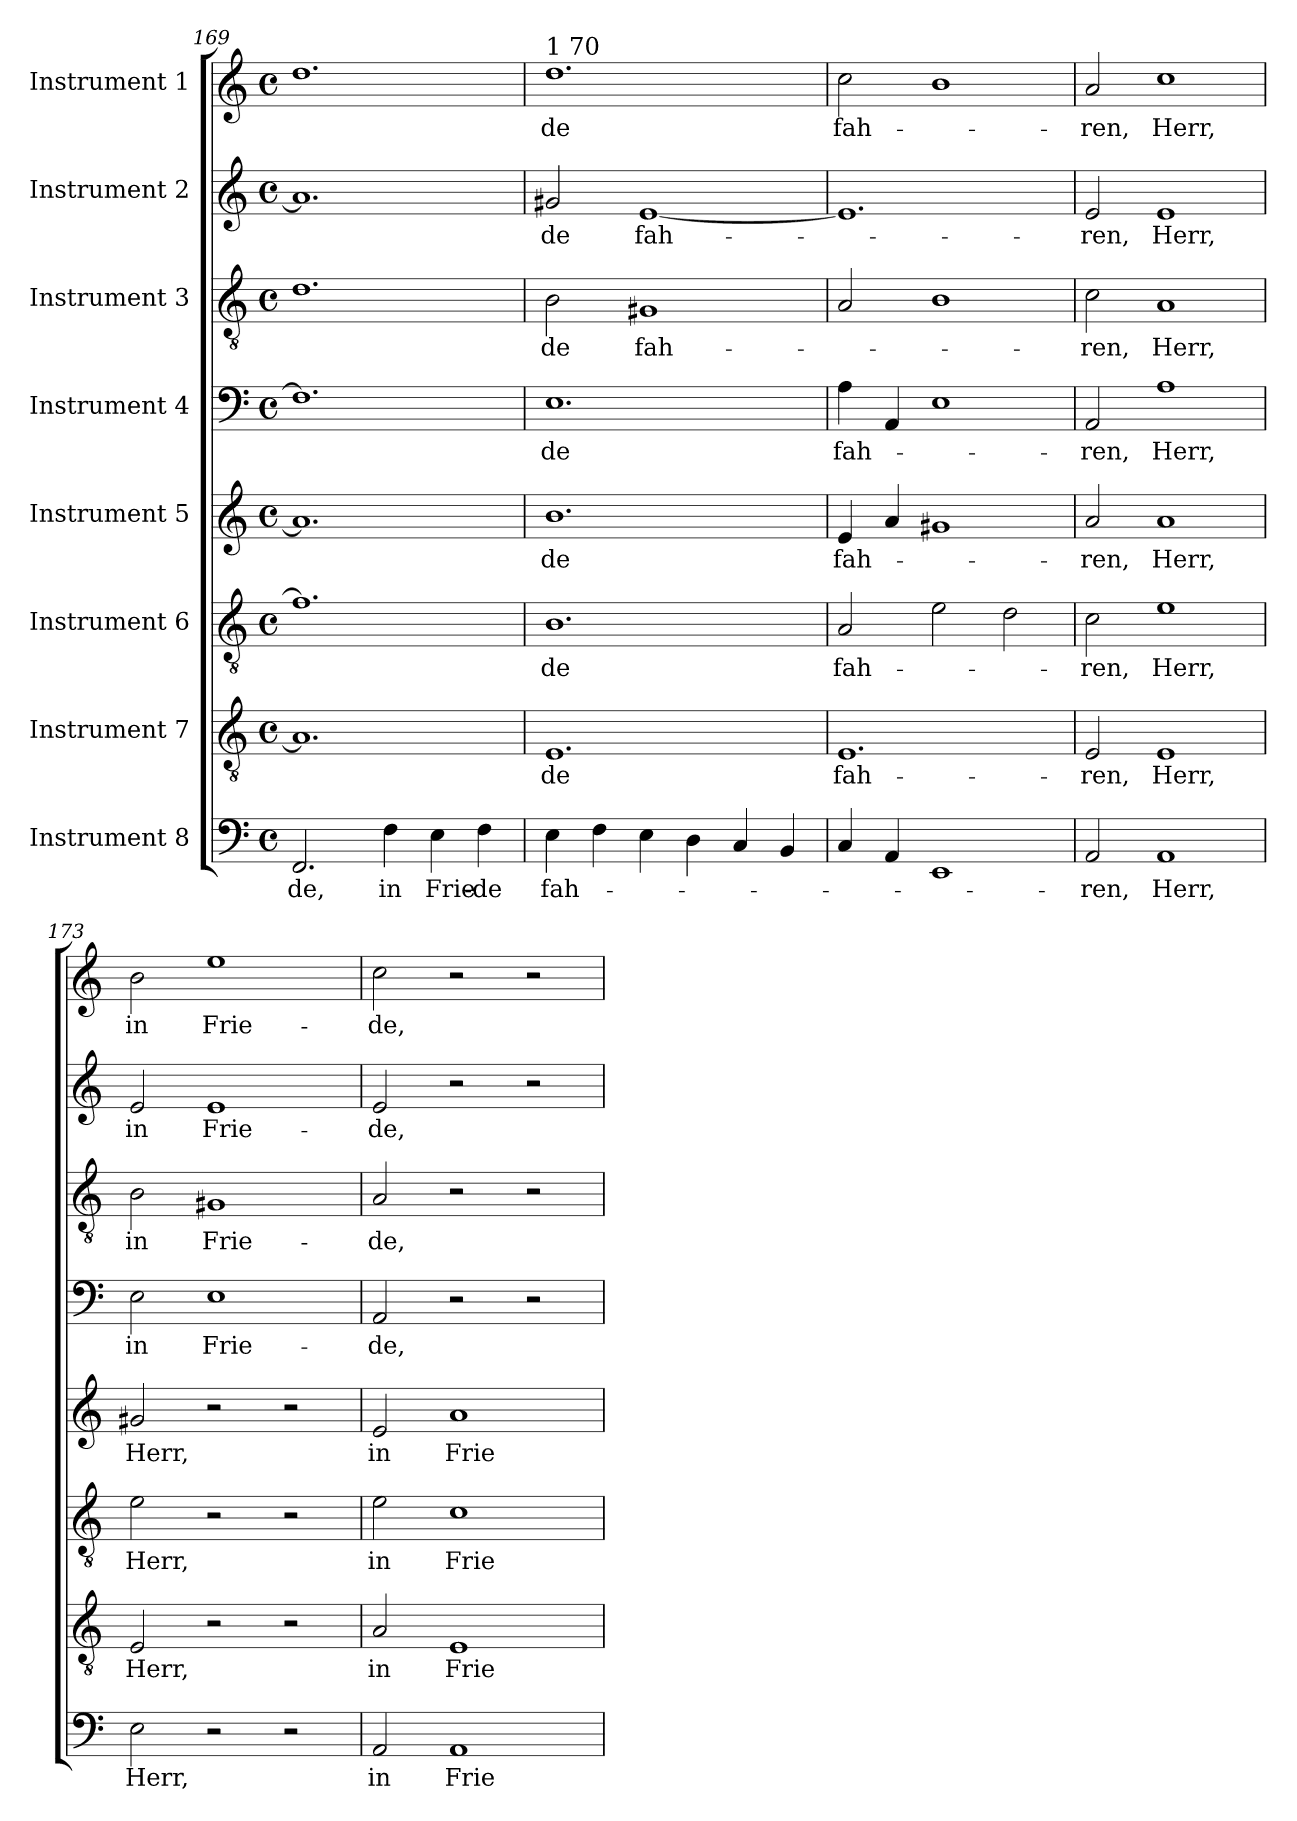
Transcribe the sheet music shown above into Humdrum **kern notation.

**kern	**text	**kern	**text	**kern	**text	**kern	**text	**kern	**text	**kern	**text	**kern	**text	**kern	**text
*part8	*part8	*part7	*part7	*part6	*part6	*part5	*part5	*part4	*part4	*part3	*part3	*part2	*part2	*part1	*part1
*staff8	*staff8	*staff7	*staff7	*staff6	*staff6	*staff5	*staff5	*staff4	*staff4	*staff3	*staff3	*staff2	*staff2	*staff1	*staff1
*I"Instrument 8	*	*I"Instrument 7	*	*I"Instrument 6	*	*I"Instrument 5	*	*I"Instrument 4	*	*I"Instrument 3	*	*I"Instrument 2	*	*I"Instrument 1	*
*clefF4	*	*clefGv2	*	*clefGv2	*	*clefG2	*	*clefF4	*	*clefGv2	*	*clefG2	*	*clefG2	*
*M4/4	*	*M4/4	*	*M4/4	*	*M4/4	*	*M4/4	*	*M4/4	*	*M4/4	*	*M4/4	*
*met(c)	*	*met(c)	*	*met(c)	*	*met(c)	*	*met(c)	*	*met(c)	*	*met(c)	*	*met(c)	*
=169	=169	=169	=169	=169	=169	=169	=169	=169	=169	=169	=169	=169	=169	=169	=169
!	!LO:LY:b:cj	!	!	!	!	!	!	!	!	!	!	!	!	!	!
2.FF/	-de,	1.A]	.	1.f]	.	1.a]	.	1.F]	.	1.d	.	1.a]	.	1.dd	.
!	!LO:LY:b:cj	!	!	!	!	!	!	!	!	!	!	!	!	!	!
4F\	in	.	.	.	.	.	.	.	.	.	.	.	.	.	.
!	!LO:LY:b:cj	!	!	!	!	!	!	!	!	!	!	!	!	!	!
4E\	Frie-	.	.	.	.	.	.	.	.	.	.	.	.	.	.
!	!LO:LY:b:rj	!	!	!	!	!	!	!	!	!	!	!	!	!	!
4F\	-de	.	.	.	.	.	.	.	.	.	.	.	.	.	.
!!LO:LB:g=z
=170	=170	=170	=170	=170	=170	=170	=170	=170	=170	=170	=170	=170	=170	=170	=170
!	!	!	!	!	!	!	!	!	!	!	!	!	!	!LO:TX:a:t=1 70	!
!	!LO:LY:b:cj	!	!LO:LY:b:cj	!	!LO:LY:b:cj	!	!LO:LY:b:cj	!	!LO:LY:b:cj	!	!LO:LY:b:cj	!	!LO:LY:b:cj	!	!LO:LY:b:cj
4E\	fah-	1.E	-de	1.B	-de	1.b	-de	1.E	-de	2B\	-de	2g#X/	-de	1.dd	-de
4F\	.	.	.	.	.	.	.	.	.	.	.	.	.	.	.
!	!	!	!	!	!	!	!	!	!	!	!LO:LY:b:cj	!	!LO:LY:b:cj	!	!
4E\	.	.	.	.	.	.	.	.	.	1G#X	fah-	[<1e	fah-	.	.
4D\	.	.	.	.	.	.	.	.	.	.	.	.	.	.	.
4C/	.	.	.	.	.	.	.	.	.	.	.	.	.	.	.
4BB/	.	.	.	.	.	.	.	.	.	.	.	.	.	.	.
=171	=171	=171	=171	=171	=171	=171	=171	=171	=171	=171	=171	=171	=171	=171	=171
!	!	!	!LO:LY:b:cj	!	!LO:LY:b:cj	!	!LO:LY:b:cj	!	!LO:LY:b:cj	!	!	!	!	!	!LO:LY:b:cj
4C/	.	1.E	fah-	2A/	fah-	4e/	fah-	4A\	fah-	2A/	.	1.e]	.	2cc\	fah-
4AA/	.	.	.	.	.	4a/	.	4AA/	.	.	.	.	.	.	.
1EE	.	.	.	2e\	.	1g#X	.	1E	.	1B	.	.	.	1b	.
.	.	.	.	2d\	.	.	.	.	.	.	.	.	.	.	.
=172	=172	=172	=172	=172	=172	=172	=172	=172	=172	=172	=172	=172	=172	=172	=172
!	!LO:LY:b:cj	!	!LO:LY:b:cj	!	!LO:LY:b:cj	!	!LO:LY:b:cj	!	!LO:LY:b:cj	!	!LO:LY:b:cj	!	!LO:LY:b:cj	!	!LO:LY:b:cj
2AA/	-ren,	2E/	-ren,	2c\	-ren,	2a/	-ren,	2AA/	-ren,	2c\	-ren,	2e/	-ren,	2a/	-ren,
!	!LO:LY:b:cj	!	!LO:LY:b:cj	!	!LO:LY:b:cj	!	!LO:LY:b:cj	!	!LO:LY:b:cj	!	!LO:LY:b:cj	!	!LO:LY:b:cj	!	!LO:LY:b:cj
1AA	Herr,	1E	Herr,	1e	Herr,	1a	Herr,	1A	Herr,	1A	Herr,	1e	Herr,	1cc	Herr,
=173	=173	=173	=173	=173	=173	=173	=173	=173	=173	=173	=173	=173	=173	=173	=173
!	!LO:LY:b:cj	!	!LO:LY:b:cj	!	!LO:LY:b:cj	!	!LO:LY:b:cj	!	!LO:LY:b:cj	!	!LO:LY:b:cj	!	!LO:LY:b:cj	!	!LO:LY:b:cj
2E\	Herr,	2E/	Herr,	2e\	Herr,	2g#X/	Herr,	2E\	in	2B\	in	2e/	in	2b\	in
!	!	!	!	!	!	!	!	!	!LO:LY:b:cj	!	!LO:LY:b:cj	!	!LO:LY:b:cj	!	!LO:LY:b:cj
2r	.	2r	.	2r	.	2r	.	1E	Frie-	1G#X	Frie-	1e	Frie-	1ee	Frie-
2r	.	2r	.	2r	.	2r	.	.	.	.	.	.	.	.	.
=174	=174	=174	=174	=174	=174	=174	=174	=174	=174	=174	=174	=174	=174	=174	=174
!	!LO:LY:b:cj	!	!LO:LY:b:cj	!	!LO:LY:b:cj	!	!LO:LY:b:cj	!	!LO:LY:b:cj	!	!LO:LY:b:cj	!	!LO:LY:b:cj	!	!LO:LY:b:cj
2AA/	in	2A/	in	2e\	in	2e/	in	2AA/	-de,	2A/	-de,	2e/	-de,	2cc\	-de,
!	!LO:LY:b:cj	!	!LO:LY:b:cj	!	!LO:LY:b:cj	!	!LO:LY:b:cj	!	!	!	!	!	!	!	!
1AA	Frie-	1E	Frie-	1c	Frie-	1a	Frie-	2r	.	2r	.	2r	.	2r	.
.	.	.	.	.	.	.	.	2r	.	2r	.	2r	.	2r	.
=	=	=	=	=	=	=	=	=	=	=	=	=	=	=	=
*-	*-	*-	*-	*-	*-	*-	*-	*-	*-	*-	*-	*-	*-	*-	*-
